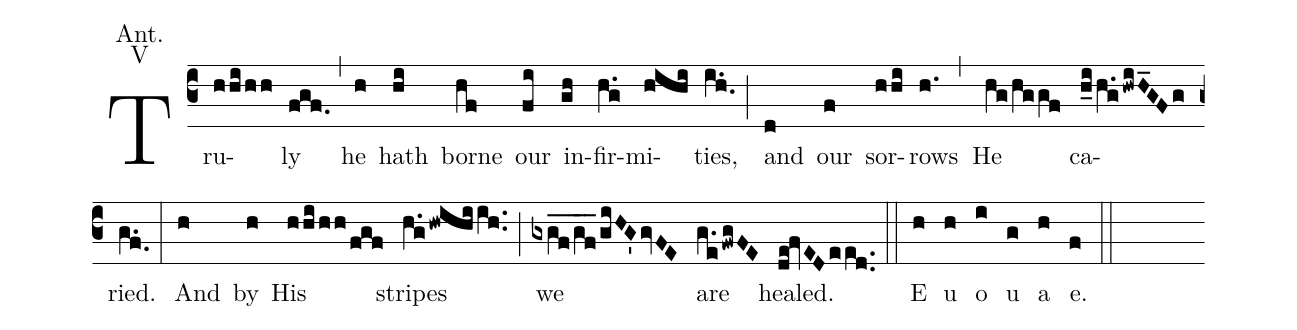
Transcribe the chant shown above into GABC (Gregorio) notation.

annotation: Ant.;
annotation: V;
%%
(c3) Tru(hhi/hh)ly(fgf.) (,)
he(h) hath(hi) borne(hf) our(fi) in(gh)fir(h.g)mi(hihi)ties,(i.h.) (;)
and(d) our(f) sor(hhi)rows(h.) (,)
He(hg/hggf) ca(h_i/h.ghwiH_GFg)ried.(g.f.) (:)
And(h) by(h) His(hhi/hh/fgf) stripes(h.ghwihiih..) (;)
we(gxgf__/gf__/giHG'gvFE) are(g.efwgFE) healed.(de!fvEDeed..) (::)
E(h) u(h) o(i) u(g) a(h) e.(f) (::)
